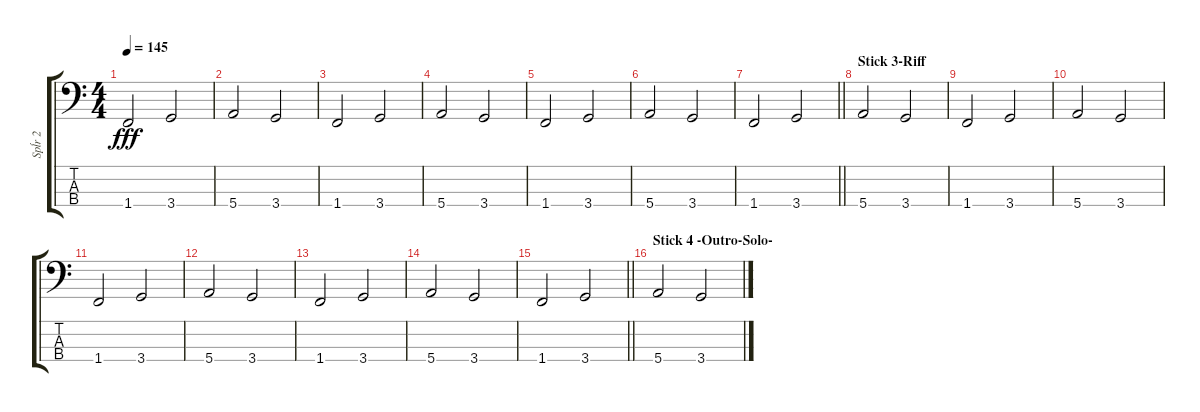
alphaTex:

\track ("Spĺr 2" "Spĺr 2") {instrument electricbasspick}
\staff {score tabs}
\tuning (G2 D2 A1 E1) {hide}
\ts (4 4)
\tempo 145
\clef f4
\ks c
1.4.2{dy fff} 3.4.2 |
5.4.2 3.4.2 |
1.4.2 3.4.2 |
5.4.2 3.4.2 |
1.4.2 3.4.2 |
5.4.2 3.4.2 |
\barLineRight lightlight
1.4.2 3.4.2 |
\section ("" "Stick 3-Riff")
5.4.2 3.4.2 |
1.4.2 3.4.2 |
5.4.2 3.4.2 |
1.4.2 3.4.2 |
5.4.2 3.4.2 |
1.4.2 3.4.2 |
5.4.2 3.4.2 |
\barLineRight lightlight
1.4.2 3.4.2 |
\section ("" "Stick 4 -Outro-Solo-")
5.4.2 3.4.2
